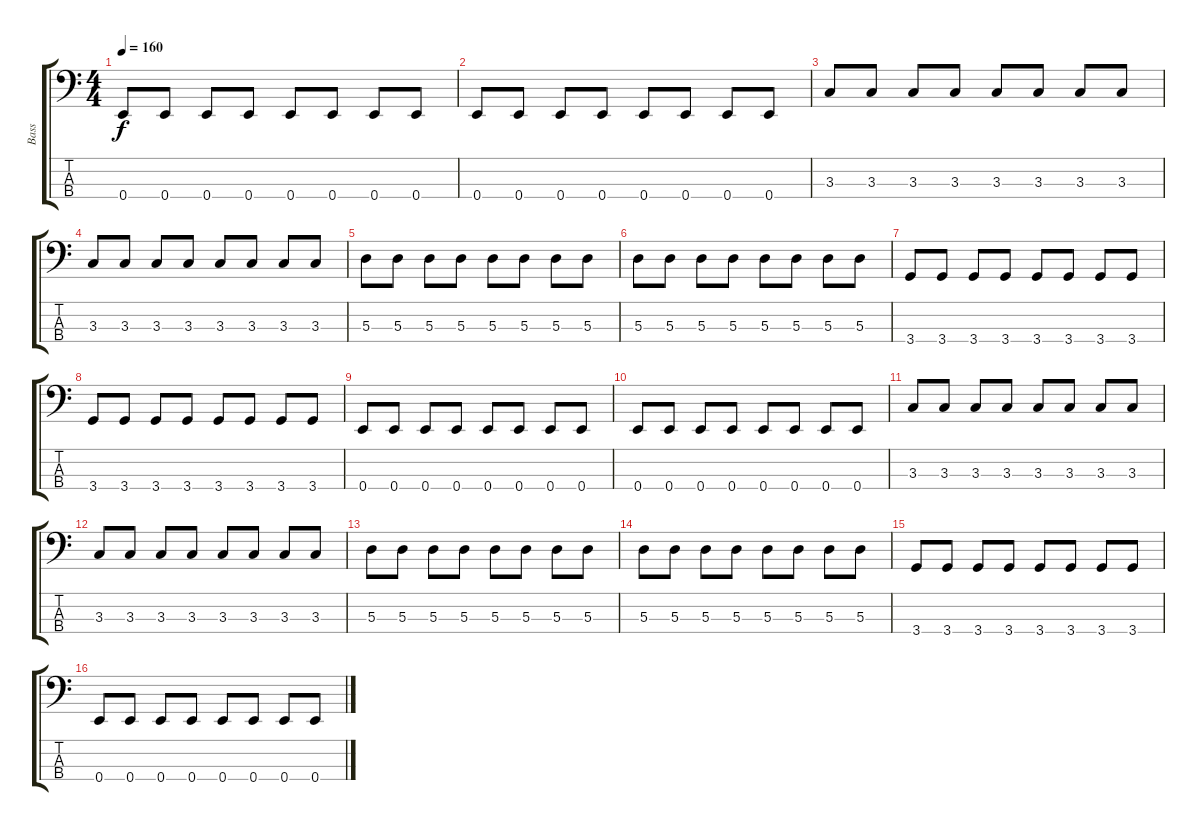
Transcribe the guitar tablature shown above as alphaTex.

\track ("Bass" "Bass") {instrument electricbasspick}
\staff {score tabs}
\tuning (G2 D2 A1 E1) {hide}
\ts (4 4)
\tempo 160
\clef f4
\ks c
0.4.8{dy f} 0.4.8 0.4.8 0.4.8 0.4.8 0.4.8 0.4.8 0.4.8 |
0.4.8 0.4.8 0.4.8 0.4.8 0.4.8 0.4.8 0.4.8 0.4.8 |
3.3.8 3.3.8 3.3.8 3.3.8 3.3.8 3.3.8 3.3.8 3.3.8 |
3.3.8 3.3.8 3.3.8 3.3.8 3.3.8 3.3.8 3.3.8 3.3.8 |
5.3.8 5.3.8 5.3.8 5.3.8 5.3.8 5.3.8 5.3.8 5.3.8 |
5.3.8 5.3.8 5.3.8 5.3.8 5.3.8 5.3.8 5.3.8 5.3.8 |
3.4.8 3.4.8 3.4.8 3.4.8 3.4.8 3.4.8 3.4.8 3.4.8 |
3.4.8 3.4.8 3.4.8 3.4.8 3.4.8 3.4.8 3.4.8 3.4.8 |
0.4.8 0.4.8 0.4.8 0.4.8 0.4.8 0.4.8 0.4.8 0.4.8 |
0.4.8 0.4.8 0.4.8 0.4.8 0.4.8 0.4.8 0.4.8 0.4.8 |
3.3.8 3.3.8 3.3.8 3.3.8 3.3.8 3.3.8 3.3.8 3.3.8 |
3.3.8 3.3.8 3.3.8 3.3.8 3.3.8 3.3.8 3.3.8 3.3.8 |
5.3.8 5.3.8 5.3.8 5.3.8 5.3.8 5.3.8 5.3.8 5.3.8 |
5.3.8 5.3.8 5.3.8 5.3.8 5.3.8 5.3.8 5.3.8 5.3.8 |
3.4.8 3.4.8 3.4.8 3.4.8 3.4.8 3.4.8 3.4.8 3.4.8 |
0.4.8 0.4.8 0.4.8 0.4.8 0.4.8 0.4.8 0.4.8 0.4.8
